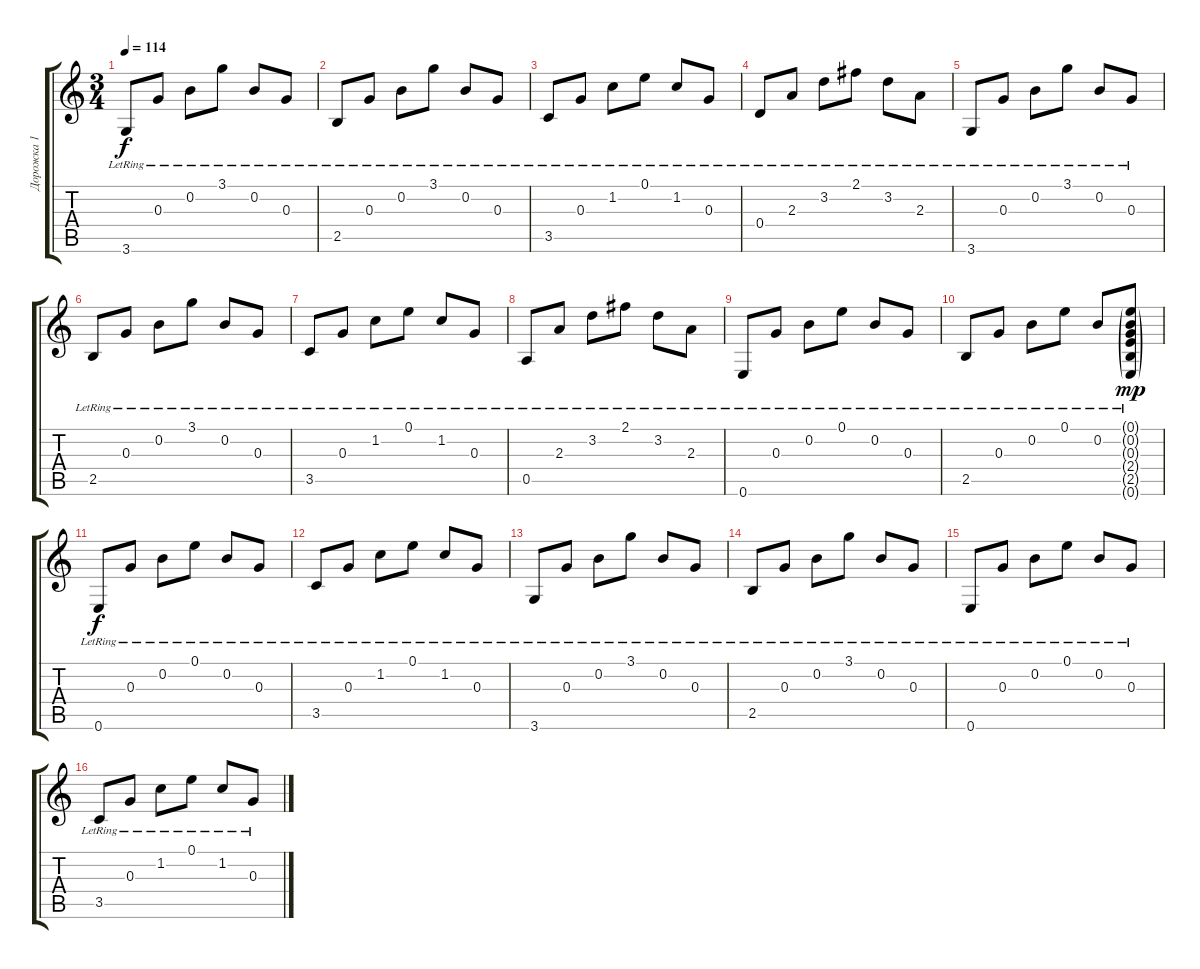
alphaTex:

\track ("Дорожка 1" "Дорожка 1") {instrument acousticguitarsteel}
\staff {score tabs}
\tuning (E4 B3 G3 D3 A2 E2) {hide}
\ts (3 4)
\tempo 114
\clef g2
\ks c
3.6{lr}.8{dy f} 0.3{lr}.8 0.2{lr}.8 3.1{lr}.8 0.2{lr}.8 0.3{lr}.8 |
2.5{lr}.8 0.3{lr}.8 0.2{lr}.8 3.1{lr}.8 0.2{lr}.8 0.3{lr}.8 |
3.5{lr}.8 0.3{lr}.8 1.2{lr}.8 0.1{lr}.8 1.2{lr}.8 0.3{lr}.8 |
0.4{lr}.8 2.3{lr}.8 3.2{lr}.8 2.1{lr}.8 3.2{lr}.8 2.3{lr}.8 |
3.6{lr}.8 0.3{lr}.8 0.2{lr}.8 3.1{lr}.8 0.2{lr}.8 0.3{lr}.8 |
2.5{lr}.8 0.3{lr}.8 0.2{lr}.8 3.1{lr}.8 0.2{lr}.8 0.3{lr}.8 |
3.5{lr}.8 0.3{lr}.8 1.2{lr}.8 0.1{lr}.8 1.2{lr}.8 0.3{lr}.8 |
0.5{lr}.8 2.3{lr}.8 3.2{lr}.8 2.1{lr}.8 3.2{lr}.8 2.3{lr}.8 |
0.6{lr}.8 0.3{lr}.8 0.2{lr}.8 0.1{lr}.8 0.2{lr}.8 0.3{lr}.8 |
2.5{lr}.8 0.3{lr}.8 0.2{lr}.8 0.1{lr}.8 0.2{lr}.8 (0.1{g} 0.2{g} 0.3{g lr} 2.4{g} 2.5{g} 0.6{g}).8{dy mp} |
0.6{lr}.8{dy f} 0.3{lr}.8 0.2{lr}.8 0.1{lr}.8 0.2{lr}.8 0.3{lr}.8 |
3.5{lr}.8 0.3{lr}.8 1.2{lr}.8 0.1{lr}.8 1.2{lr}.8 0.3{lr}.8 |
3.6{lr}.8 0.3{lr}.8 0.2{lr}.8 3.1{lr}.8 0.2{lr}.8 0.3{lr}.8 |
2.5{lr}.8 0.3{lr}.8 0.2{lr}.8 3.1{lr}.8 0.2{lr}.8 0.3{lr}.8 |
0.6{lr}.8 0.3{lr}.8 0.2{lr}.8 0.1{lr}.8 0.2{lr}.8 0.3{lr}.8 |
3.5{lr}.8 0.3{lr}.8 1.2{lr}.8 0.1{lr}.8 1.2{lr}.8 0.3{lr}.8
